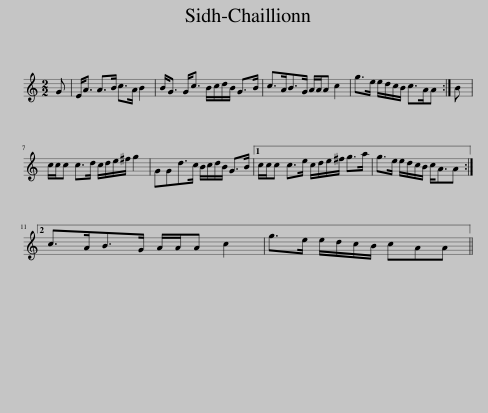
X:1
L:1/8
M:2/2
I:linebreak $
K:C
V:1 treble
V:1
 G | E<A A>B c>A B2 | B<G G<c B/c/d/B/ G>B | c>AB>G A/A/A c2 | g>e e/d/c/B/ c>AA :| %5
 B |$ c/c/c c>d c/d/e/^f/ g2 | GGd>c B/c/d/B/ G>B |1 c/c/c c>e c/d/e/^f/ g>a | g>e e/d/c/B/ c<AA :|2$ %10
 c>AB>G A/A/A c2 | g>e e/d/c/B/ cAA || %12
